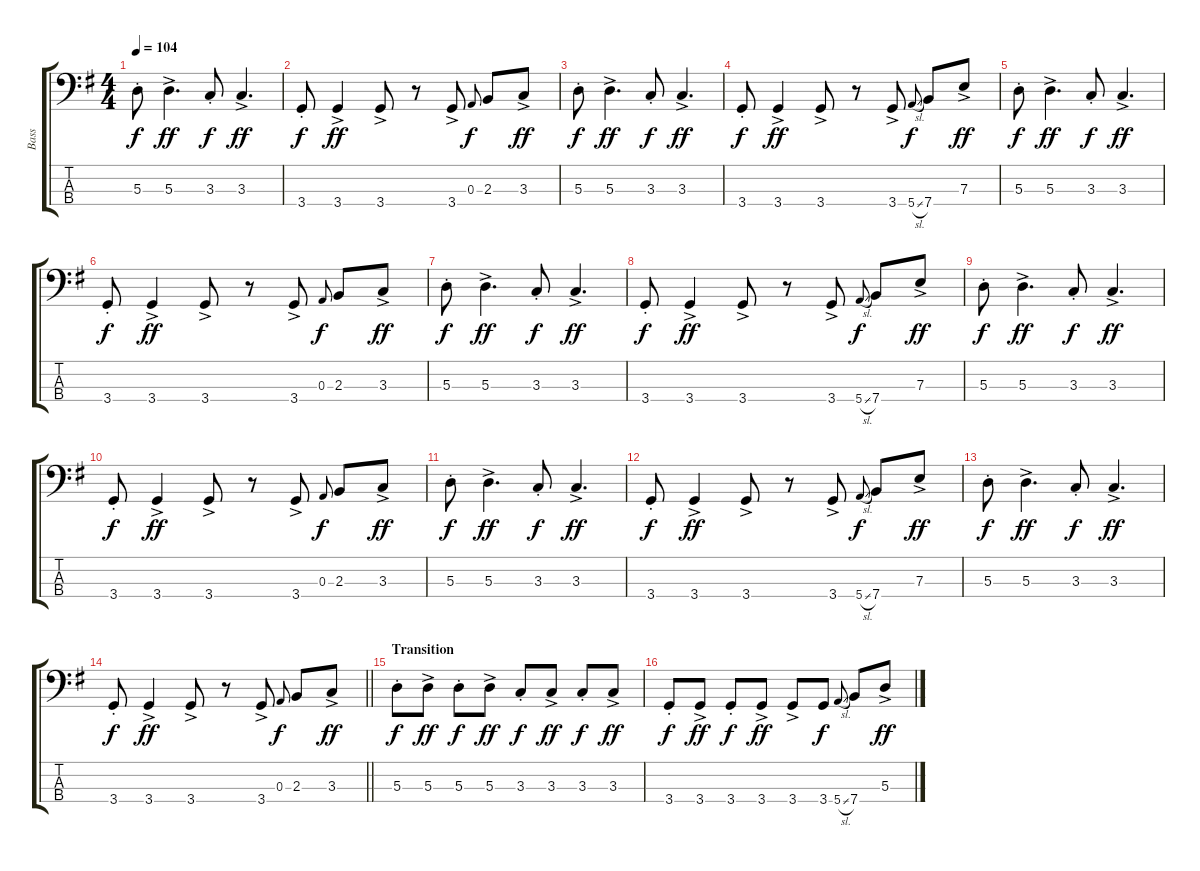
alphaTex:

\track ("Bass" "Bass") {instrument electricbassfinger}
\staff {score tabs}
\tuning (G2 D2 A1 E1) {hide}
\ts (4 4)
\tempo 104
\clef f4
\ks g
5.3{st}.8{dy f} 5.3{ac}.4{d dy ff} 3.3{st}.8{dy f} 3.3{ac}.4{d dy ff} |
3.4{st}.8{dy f} 3.4{ac}.4{dy ff} 3.4{ac}.8 r.8 3.4{ac}.8 0.3.8{gr onbeat dy f} 2.3.8 3.3{ac}.8{dy ff} |
5.3{st}.8{dy f} 5.3{ac}.4{d dy ff} 3.3{st}.8{dy f} 3.3{ac}.4{d dy ff} |
3.4{st}.8{dy f} 3.4{ac}.4{dy ff} 3.4{ac}.8 r.8 3.4{ac}.8 5.4{sl}.8{gr onbeat dy f} 7.4.8 7.3{ac}.8{dy ff} |
5.3{st}.8{dy f} 5.3{ac}.4{d dy ff} 3.3{st}.8{dy f} 3.3{ac}.4{d dy ff} |
3.4{st}.8{dy f} 3.4{ac}.4{dy ff} 3.4{ac}.8 r.8 3.4{ac}.8 0.3.8{gr onbeat dy f} 2.3.8 3.3{ac}.8{dy ff} |
5.3{st}.8{dy f} 5.3{ac}.4{d dy ff} 3.3{st}.8{dy f} 3.3{ac}.4{d dy ff} |
3.4{st}.8{dy f} 3.4{ac}.4{dy ff} 3.4{ac}.8 r.8 3.4{ac}.8 5.4{sl}.8{gr onbeat dy f} 7.4.8 7.3{ac}.8{dy ff} |
5.3{st}.8{dy f} 5.3{ac}.4{d dy ff} 3.3{st}.8{dy f} 3.3{ac}.4{d dy ff} |
3.4{st}.8{dy f} 3.4{ac}.4{dy ff} 3.4{ac}.8 r.8 3.4{ac}.8 0.3.8{gr onbeat dy f} 2.3.8 3.3{ac}.8{dy ff} |
5.3{st}.8{dy f} 5.3{ac}.4{d dy ff} 3.3{st}.8{dy f} 3.3{ac}.4{d dy ff} |
3.4{st}.8{dy f} 3.4{ac}.4{dy ff} 3.4{ac}.8 r.8 3.4{ac}.8 5.4{sl}.8{gr onbeat dy f} 7.4.8 7.3{ac}.8{dy ff} |
5.3{st}.8{dy f} 5.3{ac}.4{d dy ff} 3.3{st}.8{dy f} 3.3{ac}.4{d dy ff} |
\barLineRight lightlight
3.4{st}.8{dy f} 3.4{ac}.4{dy ff} 3.4{ac}.8 r.8 3.4{ac}.8 0.3.8{gr onbeat dy f} 2.3.8 3.3{ac}.8{dy ff} |
\section ("" "Transition")
5.3{st}.8{dy f} 5.3{ac}.8{dy ff} 5.3{st}.8{dy f} 5.3{ac}.8{dy ff} 3.3{st}.8{dy f} 3.3{ac}.8{dy ff} 3.3{st}.8{dy f} 3.3{ac}.8{dy ff} |
3.4{st}.8{dy f} 3.4{ac}.8{dy ff} 3.4{st}.8{dy f} 3.4{ac}.8{dy ff} 3.4{ac}.8 3.4.8{dy f} 5.4{sl}.8{gr onbeat} 7.4.8 5.3{ac}.8{dy ff}
